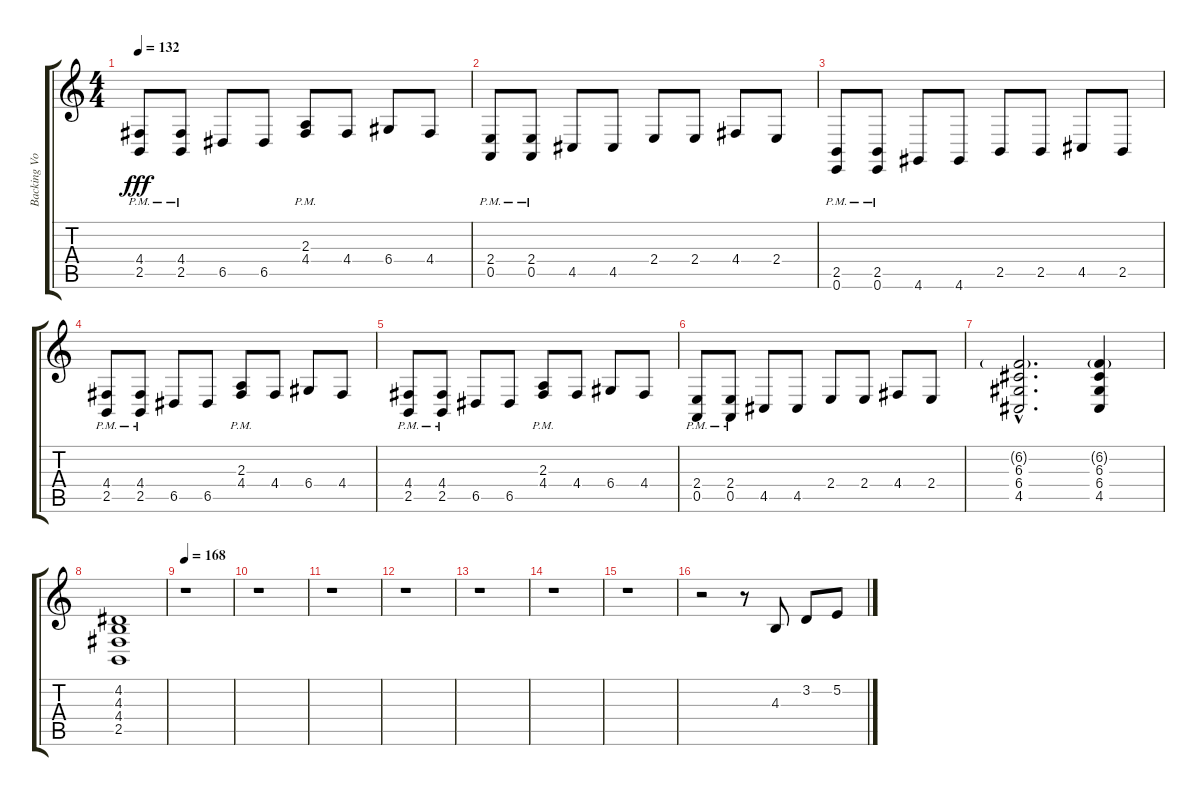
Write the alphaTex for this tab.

\track ("Backing Vocals" "Backing Vo") {instrument tenorsax}
\staff {score tabs}
\tuning (E4 B3 G3 D3 A2 E2) {hide}
\ts (4 4)
\tempo 132
\clef g2
\ks c
(4.4{pm} 2.5).8{dy fff} (4.4{pm} 2.5).8 6.5.8 6.5.8 (2.3{pm} 4.4).8 4.4.8 6.4.8 4.4.8 |
(2.4{pm} 0.5).8 (2.4{pm} 0.5).8 4.5.8 4.5.8 2.4.8 2.4.8 4.4.8 2.4.8 |
(2.5{pm} 0.6).8 (2.5{pm} 0.6).8 4.6.8 4.6.8 2.5.8 2.5.8 4.5.8 2.5.8 |
(4.4{pm} 2.5).8 (4.4{pm} 2.5).8 6.5.8 6.5.8 (2.3{pm} 4.4).8 4.4.8 6.4.8 4.4.8 |
(4.4{pm} 2.5).8 (4.4{pm} 2.5).8 6.5.8 6.5.8 (2.3{pm} 4.4).8 4.4.8 6.4.8 4.4.8 |
(2.4{pm} 0.5).8 (2.4{pm} 0.5).8 4.5.8 4.5.8 2.4.8 2.4.8 4.4.8 2.4.8 |
(6.2{g hac} 6.3{hac} 6.4{hac} 4.5{hac}).2{d} (6.2{g} 6.3 6.4 4.5).4 |
(4.2 4.3 4.4 2.5).1 |
\tempo 168
r.1{instrument tenorsax} |
r.1 |
r.1 |
r.1 |
r.1 |
r.1 |
r.1 |
r.2 r.8 4.3.8 3.2.8 5.2.8
